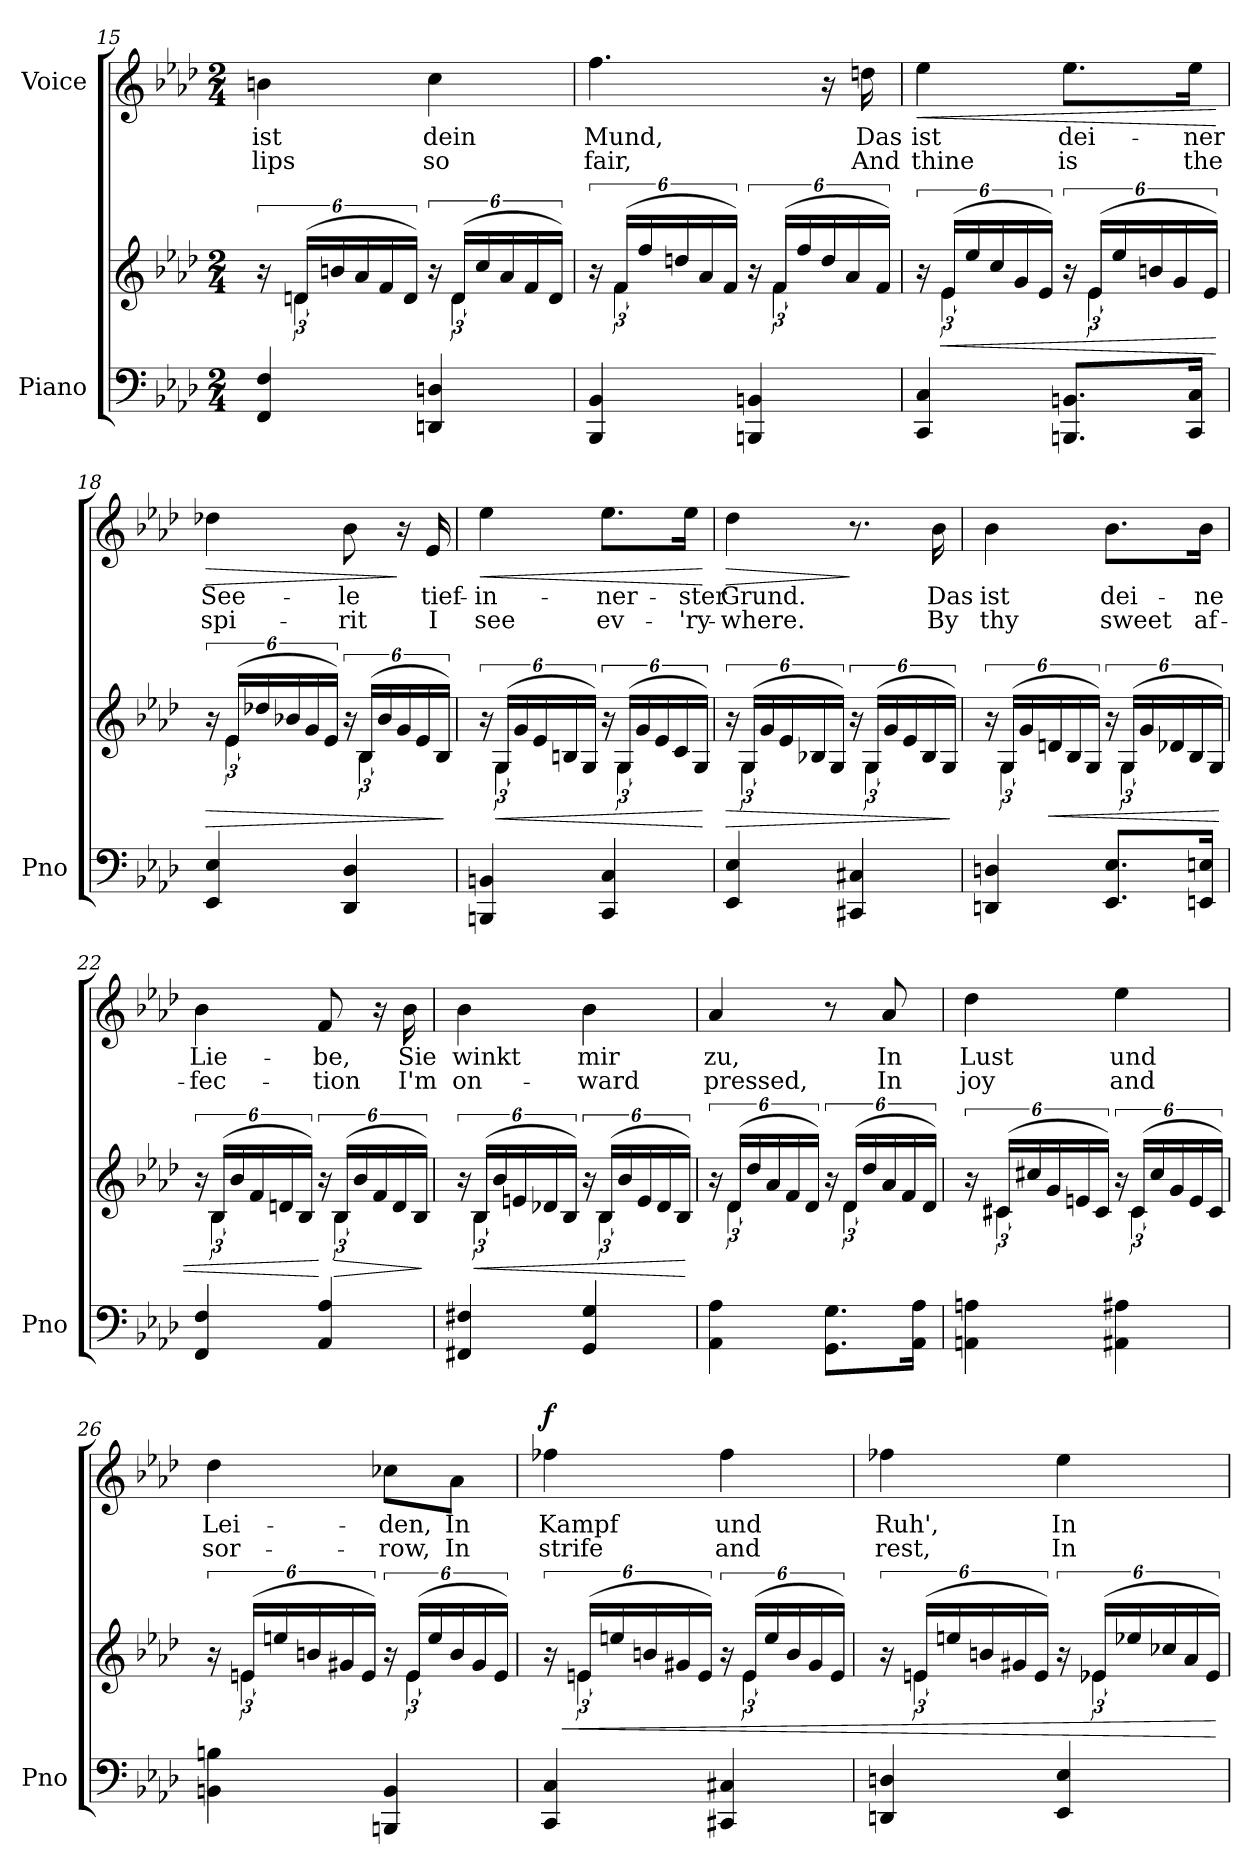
**kern	**kern	**dynam	**kern	**text	**text	**dynam
*part2	*part2	*part2	*part1	*part1	*part1	*part1
*staff3	*staff2	*staff2/3	*staff1	*staff1	*staff1	*staff1
*I"Piano	*	*	*I"Voice	*	*	*
*I'Pno	*	*	*	*	*	*
*clefF4	*clefG2	*	*clefG2	*	*	*
*k[b-e-a-d-]	*k[b-e-a-d-]	*	*k[b-e-a-d-]	*	*	*
*M2/4	*M2/4	*	*M2/4	*	*	*
=15	=15	=15	=15	=15	=15	=15
*	*^	*	*	*	*	*
!	!	!	!	!	!LO:LY:b	!LO:LY:b	!
4FF/ 4F/	24r	24ryy	.	4bn\	ist	lips	.
.	(<24dn/LL	6d\	.	.	.	.	.
.	24bn/	.	.	.	.	.	.
.	24a-/	.	.	.	.	.	.
.	24f/	.	.	.	.	.	.
.	24d/JJ)	24ryy	.	.	.	.	.
!	!	!	!	!	!LO:LY:b	!LO:LY:b	!
4DDn/ 4Dn/	24r	24ryy	.	4cc\	dein	so	.
.	(<24d/LL	6d\	.	.	.	.	.
.	24cc/	.	.	.	.	.	.
.	24a-/	.	.	.	.	.	.
.	24f/	.	.	.	.	.	.
.	24d/JJ)	24ryy	.	.	.	.	.
=16	=16	=16	=16	=16	=16	=16	=16
!	!	!	!	!	!LO:LY:b	!LO:LY:b	!
4BBB-/ 4BB-/	24r	24ryy	.	4.ff\	Mund,	fair,	.
.	(<24f/LL	6f\	.	.	.	.	.
.	24ff/	.	.	.	.	.	.
.	24ddn/	.	.	.	.	.	.
.	24a-/	.	.	.	.	.	.
.	24f/JJ)	24ryy	.	.	.	.	.
4BBBn/ 4BBn/	24r	24ryy	.	.	.	.	.
.	(<24f/LL	6f\	.	.	.	.	.
.	24ff/	.	.	.	.	.	.
.	24dd/	.	.	16r	.	.	.
.	24a-/	.	.	.	.	.	.
!	!	!	!	!	!LO:LY:b	!LO:LY:b	!
.	.	.	.	16ddn\	Das	And	.
.	24f/JJ)	24ryy	.	.	.	.	.
!!LO:PB:g=z
=17	=17	=17	=17	=17	=17	=17	=17
!	!	!	!	!	!LO:LY:b	!LO:LY:b	!LO:HP:b
4CC/ 4C/	24r	24ryy	.	4ee-\	ist	thine	<
!	!	!	!LO:HP:b	!	!	!	!
.	(<24e-/LL	6e-\	<	.	.	.	.
.	24ee-/	.	.	.	.	.	.
.	24cc/	.	.	.	.	.	.
.	24g/	.	.	.	.	.	.
.	24e-/JJ)	24ryy	.	.	.	.	.
!	!	!	!	!	!LO:LY:b	!LO:LY:b	!
8.BBBn/ 8.BBn/L	24r	24ryy	.	8.ee-\L	dei-	is	.
.	(<24e-/LL	6e-\	.	.	.	.	.
.	24ee-/	.	.	.	.	.	.
.	24bn/	.	.	.	.	.	.
.	24g/	.	.	.	.	.	.
!	!	!	!	!	!LO:LY:b	!LO:LY:b	!
16CC/ 16C/Jk	.	.	.	16ee-\Jk	-ner	the	.
.	24e-/JJ)	24ryy	.	.	.	.	.
*	*v	*v	*	*	*	*	*
.	.	[	.	.	.	[
=18	=18	=18	=18	=18	=18	=18
!	!	!LO:HP:b	!	!LO:LY:b	!LO:LY:b	!LO:HP:b
*	*^	*	*	*	*	*
4EE-/ 4E-/	24r	24ryy	>	4dd-X\	See-	spi-	>
.	(<24e-/LL	6e-\	.	.	.	.	.
.	24dd-X/	.	.	.	.	.	.
.	24b-X/	.	.	.	.	.	.
.	24g/	.	.	.	.	.	.
.	24e-/JJ)	24ryy	.	.	.	.	.
!	!	!	!	!	!LO:LY:b	!LO:LY:b	!
4DD-/ 4D-/	24r	24ryy	.	8b-\	-le	-rit	.
.	(<24B-/LL	6B-\	.	.	.	.	.
.	24b-/	.	.	.	.	.	.
.	24g/	.	.	16r	.	.	]
.	24e-/	.	.	.	.	.	.
!	!	!	!	!	!LO:LY:b	!LO:LY:b	!
.	.	.	.	16e-/	tief-	I	.
.	24B-/JJ)	24ryy	.	.	.	.	.
*	*v	*v	*	*	*	*	*
.	.	]	.	.	.	.
=19	=19	=19	=19	=19	=19	=19
*	*^	*	*	*	*	*
!	!	!	!	!	!LO:LY:b	!LO:LY:b	!LO:HP:b
4BBBn/ 4BBn/	24r	24ryy	.	4ee-\	-in-	see	<
!	!	!	!LO:HP:b	!	!	!	!
.	(<24G/LL	6G\	<	.	.	.	.
.	24g/	.	.	.	.	.	.
.	24e-/	.	.	.	.	.	.
.	24Bn/	.	.	.	.	.	.
.	24G/JJ)	24ryy	.	.	.	.	.
!	!	!	!	!	!LO:LY:b	!LO:LY:b	!
4CC/ 4C/	24r	24ryy	.	8.ee-\L	-ner-	ev-	.
.	(<24G/LL	6G\	.	.	.	.	.
.	24g/	.	.	.	.	.	.
.	24e-/	.	.	.	.	.	.
.	24c/	.	.	.	.	.	.
!	!	!	!	!	!LO:LY:b	!LO:LY:b	!
.	.	.	.	16ee-\Jk	-ster	-'ry-	.
.	24G/JJ)	24ryy	.	.	.	.	.
*	*v	*v	*	*	*	*	*
.	.	[	.	.	.	[
=20	=20	=20	=20	=20	=20	=20
!	!	!LO:HP:b	!	!LO:LY:b	!LO:LY:b	!LO:HP:b
*	*^	*	*	*	*	*
4EE-/ 4E-/	24r	24ryy	>	4dd-\	Grund.	-where.	>
.	(<24G/LL	6G\	.	.	.	.	.
.	24g/	.	.	.	.	.	.
.	24e-/	.	.	.	.	.	.
.	24B-X/	.	.	.	.	.	.
.	24G/JJ)	24ryy	.	.	.	.	.
4CC#X/ 4C#X/	24r	24ryy	.	8.r	.	.	]
.	(<24G/LL	6G\	.	.	.	.	.
.	24g/	.	.	.	.	.	.
.	24e-/	.	.	.	.	.	.
.	24B-/	.	.	.	.	.	.
!	!	!	!	!	!LO:LY:b	!LO:LY:b	!
.	.	.	.	16b-\	Das	By	.
.	24G/JJ)	24ryy	.	.	.	.	.
*	*v	*v	*	*	*	*	*
.	.	]	.	.	.	.
!!LO:LB:g=z
=21	=21	=21	=21	=21	=21	=21
*	*^	*	*	*	*	*
!	!	!	!	!	!LO:LY:b	!LO:LY:b	!
4DDn/ 4Dn/	24r	24ryy	.	4b-\	ist	thy	.
.	(<24G/LL	6G\	.	.	.	.	.
.	24g/	.	.	.	.	.	.
!	!	!	!LO:HP:b	!	!	!	!
.	24dn/	.	<	.	.	.	.
.	24B-/	.	.	.	.	.	.
.	24G/JJ)	24ryy	.	.	.	.	.
!	!	!	!	!	!LO:LY:b	!LO:LY:b	!
8.EE-/ 8.E-/L	24r	24ryy	.	8.b-\L	dei-	sweet	.
.	(<24G/LL	6G\	.	.	.	.	.
.	24g/	.	.	.	.	.	.
.	24d-X/	.	.	.	.	.	.
.	24B-/	.	.	.	.	.	.
!	!	!	!	!	!LO:LY:b	!LO:LY:b	!
16EEn/ 16En/Jk	.	.	.	16b-\Jk	-ne	af-	.
.	24G/JJ)	24ryy	.	.	.	.	.
=22	=22	=22	=22	=22	=22	=22	=22
!	!	!	!	!	!LO:LY:b	!LO:LY:b	!
4FF/ 4F/	24r	24ryy	.	4b-\	Lie-	-fec-	.
.	(<24B-/LL	6B-\	.	.	.	.	.
.	24b-/	.	.	.	.	.	.
.	24f/	.	.	.	.	.	.
.	24dn/	.	.	.	.	.	.
.	24B-/JJ)	24ryy	.	.	.	.	.
!	!	!	!	!	!LO:LY:b	!LO:LY:b	!
4AA-/ 4A-/	24r	24ryy	[	8f/	-be,	-tion	.
!	!	!	!LO:HP:b	!	!	!	!
.	(<24B-/LL	6B-\	>	.	.	.	.
.	24b-/	.	.	.	.	.	.
.	24f/	.	.	16r	.	.	.
.	24d/	.	.	.	.	.	.
!	!	!	!	!	!LO:LY:b	!LO:LY:b	!
.	.	.	.	16b-\	Sie	I'm	.
.	24B-/JJ)	24ryy	.	.	.	.	.
*	*v	*v	*	*	*	*	*
.	.	]	.	.	.	.
=23	=23	=23	=23	=23	=23	=23
*	*^	*	*	*	*	*
!	!	!	!	!	!LO:LY:b	!LO:LY:b	!
4FF#X/ 4F#X/	24r	24ryy	.	4b-\	winkt	on-	.
!	!	!	!LO:HP:b	!	!	!	!
.	(<24B-/LL	6B-\	<	.	.	.	.
.	24b-/	.	.	.	.	.	.
.	24en/	.	.	.	.	.	.
.	24d-X/	.	.	.	.	.	.
.	24B-/JJ)	24ryy	.	.	.	.	.
!	!	!	!	!	!LO:LY:b	!LO:LY:b	!
4GG/ 4G/	24r	24ryy	.	4b-\	mir	-ward	.
.	(<24B-/LL	6B-\	.	.	.	.	.
.	24b-/	.	.	.	.	.	.
.	24e/	.	.	.	.	.	.
.	24d-/	.	.	.	.	.	.
.	24B-/JJ)	24ryy	.	.	.	.	.
*	*v	*v	*	*	*	*	*
.	.	[	.	.	.	.
=24	=24	=24	=24	=24	=24	=24
*	*^	*	*	*	*	*
!	!	!	!	!	!LO:LY:b	!LO:LY:b	!
4AA-\ 4A-\	24r	24ryy	.	4a-/	zu,	pressed,	.
.	(<24d-/LL	6d-\	.	.	.	.	.
.	24dd-/	.	.	.	.	.	.
.	24a-/	.	.	.	.	.	.
.	24f/	.	.	.	.	.	.
.	24d-/JJ)	24ryy	.	.	.	.	.
8.GG\ 8.G\L	24r	24ryy	.	8r	.	.	.
.	(<24d-/LL	6d-\	.	.	.	.	.
.	24dd-/	.	.	.	.	.	.
!	!	!	!	!	!LO:LY:b	!LO:LY:b	!
.	24a-/	.	.	8a-/	In	In	.
.	24f/	.	.	.	.	.	.
16AA-\ 16A-\Jk	.	.	.	.	.	.	.
.	24d-/JJ)	24ryy	.	.	.	.	.
!!LO:LB:g=z
=25	=25	=25	=25	=25	=25	=25	=25
!	!	!	!	!	!LO:LY:b	!LO:LY:b	!
4AAn\ 4An\	24r	24ryy	.	4dd-\	Lust	joy	.
.	(<24c#X/LL	6c#X\	.	.	.	.	.
.	24cc#X/	.	.	.	.	.	.
.	24g/	.	.	.	.	.	.
.	24en/	.	.	.	.	.	.
.	24c#/JJ)	24ryy	.	.	.	.	.
!	!	!	!	!	!LO:LY:b	!LO:LY:b	!
4AA#X\ 4A#X\	24r	24ryy	.	4ee-\	und	and	.
.	(<24c#/LL	6c#\	.	.	.	.	.
.	24cc#/	.	.	.	.	.	.
.	24g/	.	.	.	.	.	.
.	24e/	.	.	.	.	.	.
.	24c#/JJ)	24ryy	.	.	.	.	.
=26	=26	=26	=26	=26	=26	=26	=26
!	!	!	!	!	!LO:LY:b	!LO:LY:b	!
4BBn\ 4Bn\	24r	24ryy	.	4dd-\	Lei-	sor-	.
.	(<24en/LL	6e\	.	.	.	.	.
.	24een/	.	.	.	.	.	.
.	24bn/	.	.	.	.	.	.
.	24g#X/	.	.	.	.	.	.
.	24e/JJ)	24ryy	.	.	.	.	.
!	!	!	!	!	!LO:LY:b	!LO:LY:b	!
4BBBn/ 4BB/	24r	24ryy	.	8cc-X\L	-den,	-row,	.
.	(<24e/LL	6e\	.	.	.	.	.
.	24ee/	.	.	.	.	.	.
!	!	!	!	!	!LO:LY:b	!LO:LY:b	!
.	24b/	.	.	8a-\J	In	In	.
.	24g#/	.	.	.	.	.	.
.	24e/JJ)	24ryy	.	.	.	.	.
=27	=27	=27	=27	=27	=27	=27	=27
!	!	!	!	!	!LO:LY:b	!LO:LY:b	!LO:DY:a
4CC/ 4C/	24r	24ryy	.	4ff-X\	Kampf	strife	f
!	!	!	!LO:HP:b	!	!	!	!
.	(<24en/LL	6e\	<	.	.	.	.
.	24een/	.	.	.	.	.	.
.	24bn/	.	.	.	.	.	.
.	24g#X/	.	.	.	.	.	.
.	24e/JJ)	24ryy	.	.	.	.	.
!	!	!	!	!	!LO:LY:b	!LO:LY:b	!
4CC#X/ 4C#X/	24r	24ryy	.	4ff-\	und	and	.
.	(<24e/LL	6e\	.	.	.	.	.
.	24ee/	.	.	.	.	.	.
.	24b/	.	.	.	.	.	.
.	24g#/	.	.	.	.	.	.
.	24e/JJ)	24ryy	.	.	.	.	.
=28	=28	=28	=28	=28	=28	=28	=28
!	!	!	!	!	!LO:LY:b	!LO:LY:b	!
4DDn/ 4Dn/	24r	24ryy	.	4ff-X\	Ruh',	rest,	.
.	(<24en/LL	6e\	.	.	.	.	.
.	24een/	.	.	.	.	.	.
.	24bn/	.	.	.	.	.	.
.	24g#X/	.	.	.	.	.	.
.	24e/JJ)	24ryy	.	.	.	.	.
!	!	!	!	!	!LO:LY:b	!LO:LY:b	!
4EE-/ 4E-/	24r	24ryy	.	4ee-\	In	In	.
.	(<24e-X/LL	6e-\	.	.	.	.	.
.	24ee-X/	.	.	.	.	.	.
.	24cc-X/	.	.	.	.	.	.
.	24a-/	.	.	.	.	.	.
.	24e-/JJ)	24ryy	.	.	.	.	.
*	*v	*v	*	*	*	*	*
.	.	[	.	.	.	.
=	=	=	=	=	=	=
*-	*-	*-	*-	*-	*-	*-
